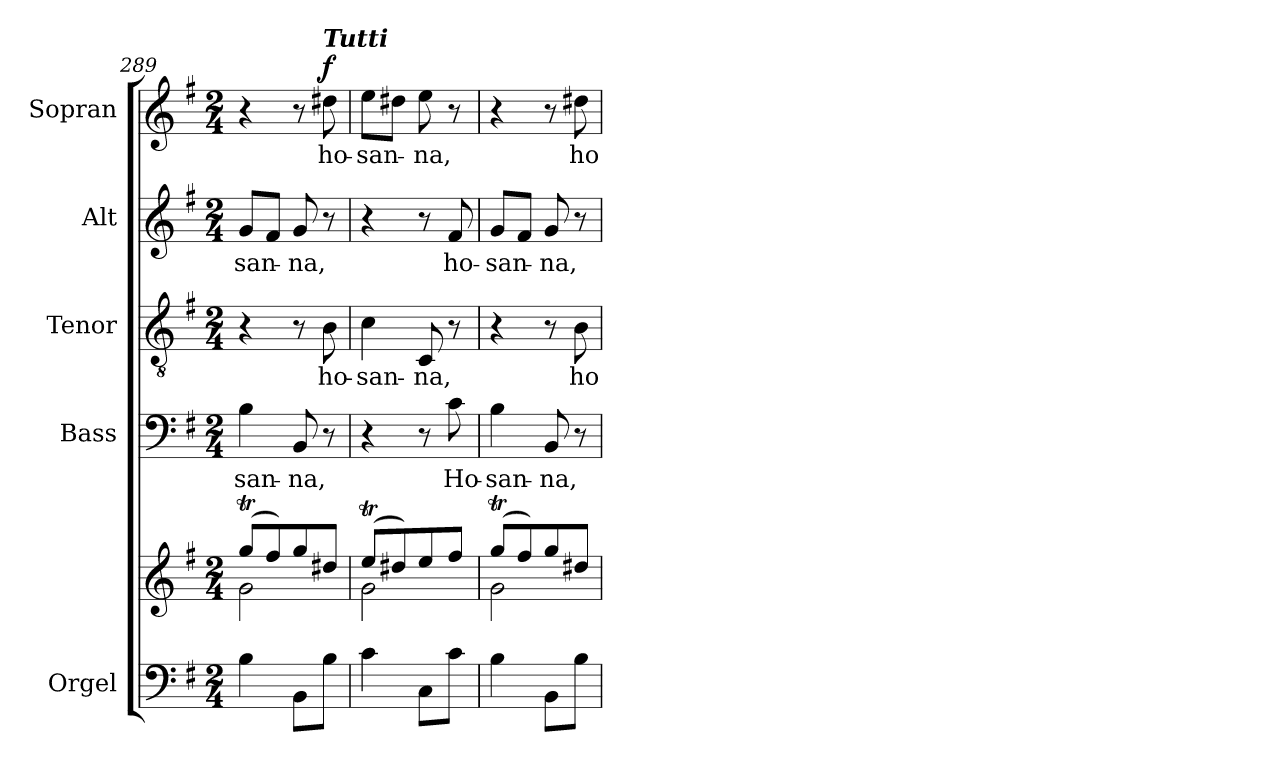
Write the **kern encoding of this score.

**kern	**kern	**kern	**text	**kern	**text	**kern	**text	**kern	**text	**dynam
*part5	*part5	*part4	*part4	*part3	*part3	*part2	*part2	*part1	*part1	*part1
*staff6	*staff5	*staff4	*staff4	*staff3	*staff3	*staff2	*staff2	*staff1	*staff1	*staff1
*I"Orgel	*	*I"Bass	*	*I"Tenor	*	*I"Alt	*	*I"Sopran	*	*
*I'Org.	*	*I'B.	*	*I'T.	*	*I'A.	*	*I'S.	*	*
*clefF4	*clefG2	*clefF4	*	*clefGv2	*	*clefG2	*	*clefG2	*	*
*k[f#]	*k[f#]	*k[f#]	*	*k[f#]	*	*k[f#]	*	*k[f#]	*	*
*G:	*G:	*G:	*	*G:	*	*G:	*	*G:	*	*
*M2/4	*M2/4	*M2/4	*	*M2/4	*	*M2/4	*	*M2/4	*	*
=289	=289	=289	=289	=289	=289	=289	=289	=289	=289	=289
*	*^	*	*	*	*	*	*	*	*	*
!	!	!	!	!LO:LY:b	!	!	!	!LO:LY:b	!	!	!
4B\	(>8ggT/L	2g\	4B\	-san-	4r	.	8g/L	-san-	4r	.	.
.	8ff#/)	.	.	.	.	.	8f#/J	.	.	.	.
!	!	!	!	!LO:LY:b	!	!	!	!LO:LY:b	!	!	!
8BB\L	8gg/	.	8BB/	-na,	8r	.	8g/	-na,	8r	.	.
!	!	!	!	!	!	!	!	!	!LO:TX:a:Bi:t=Tutti	!	!
!	!	!	!	!	!	!LO:LY:b	!	!	!	!LO:LY:b	!LO:DY:a
8B\J	8dd#X/J	.	8r	.	8B\	ho-	8r	.	8dd#X\	ho-	f
=290	=290	=290	=290	=290	=290	=290	=290	=290	=290	=290	=290
!	!	!	!	!	!	!LO:LY:b	!	!	!	!LO:LY:b	!
4c\	(>8eeT/L	2g\	4r	.	4c\	-san-	4r	.	8ee\L	-san-	.
.	8dd#X/)	.	.	.	.	.	.	.	8dd#X\J	.	.
!	!	!	!	!	!	!LO:LY:b	!	!	!	!LO:LY:b	!
8C\L	8ee/	.	8r	.	8C/	-na,	8r	.	8ee\	-na,	.
!	!	!	!	!LO:LY:b	!	!	!	!LO:LY:b	!	!	!
8c\J	8ff#/J	.	8c\	Ho-	8r	.	8f#/	ho-	8r	.	.
=291	=291	=291	=291	=291	=291	=291	=291	=291	=291	=291	=291
!	!	!	!	!LO:LY:b	!	!	!	!LO:LY:b	!	!	!
4B\	(>8ggT/L	2g\	4B\	-san-	4r	.	8g/L	-san-	4r	.	.
.	8ff#/)	.	.	.	.	.	8f#/J	.	.	.	.
!	!	!	!	!LO:LY:b	!	!	!	!LO:LY:b	!	!	!
8BB\L	8gg/	.	8BB/	-na,	8r	.	8g/	-na,	8r	.	.
!	!	!	!	!	!	!LO:LY:b	!	!	!	!LO:LY:b	!
8B\J	8dd#X/J	.	8r	.	8B\	ho-	8r	.	8dd#X\	ho-	.
*	*v	*v	*	*	*	*	*	*	*	*	*
=	=	=	=	=	=	=	=	=	=	=
*-	*-	*-	*-	*-	*-	*-	*-	*-	*-	*-
